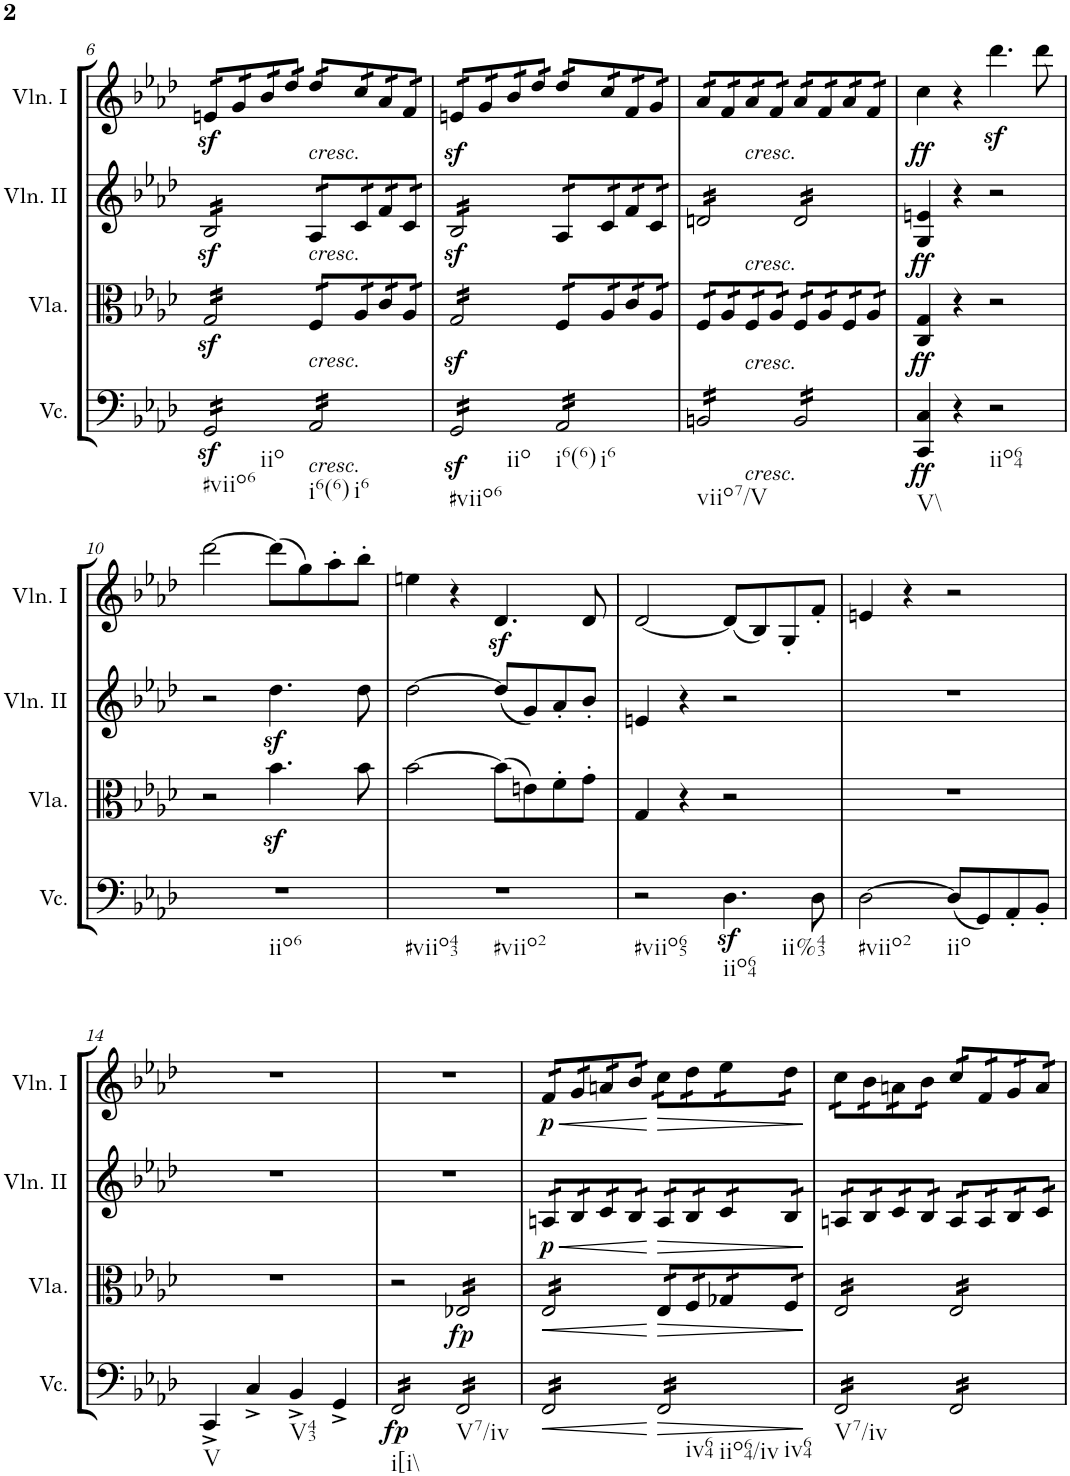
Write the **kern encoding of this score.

**kern	**dynam	**kern	**dynam	**kern	**dynam	**kern	**dynam
*part4	*part4	*part3	*part3	*part2	*part2	*part1	*part1
*staff4	*staff4	*staff3	*staff3	*staff2	*staff2	*staff1	*staff1
*I"Violoncello	*	*I"Viola	*	*I"Violino II	*	*I"Violino I	*
*I'Vc.	*	*I'Vla.	*	*I'Vln. II	*	*I'Vln. I	*
!!LO:PB:g=z
*clefF4	*	*clefC3	*	*clefG2	*	*clefG2	*
*k[b-e-a-d-]	*	*k[b-e-a-d-]	*	*k[b-e-a-d-]	*	*k[b-e-a-d-]	*
*M2/2	*	*M2/2	*	*M2/2	*	*M2/2	*
*met(c|)	*	*met(c|)	*	*met(c|)	*	*met(c|)	*
=6	=6	=6	=6	=6	=6	=6	=6
!LO:TX:b:t=#viio6	!	!	!	!	!	!	!
!LO:TX:b:t=iio	!	!	!	!	!	!	!
*tremolo	*	*	*	*	*	*	*
*	*	*tremolo	*	*	*	*	*
*	*	*	*	*tremolo	*	*	*
*	*	*	*	*	*	*tremolo	*
16GGz</LL	.	16Gz</LL	.	16B-z</LL	.	16enz</LL	.
16GGz</	.	16Gz</	.	16B-z</	.	16enz</	.
16GGz</	.	16Gz</	.	16B-z</	.	16g/	.
16GGz</	.	16Gz</	.	16B-z</	.	16g/	.
16GGz</	.	16Gz</	.	16B-z</	.	16b-/	.
16GGz</	.	16Gz</	.	16B-z</	.	16b-/	.
16GGz</	.	16Gz</	.	16B-z</	.	16dd-/	.
16GGz</JJ	.	16Gz</JJ	.	16B-z</JJ	.	16dd-/JJ	.
!	!	!	!	!	!	!LO:TX:b:i:t=cresc.	!
!	!	!	!	!LO:TX:b:i:t=cresc.	!	!	!
!	!	!LO:TX:b:i:t=cresc.	!	!	!	!	!
!LO:TX:b:i:t=cresc.	!	!	!	!	!	!	!
!LO:TX:b:t=i6(6)	!	!	!	!	!	!	!
!LO:TX:b:t=i6	!	!	!	!	!	!	!
16AA-/LL	.	16F/LL	.	16A-/LL	.	16dd-/LL	.
16AA-/	.	16F/	.	16A-/	.	16dd-/	.
16AA-/	.	16A-/	.	16c/	.	16cc/	.
16AA-/	.	16A-/	.	16c/	.	16cc/	.
16AA-/	.	16c/	.	16f/	.	16a-/	.
16AA-/	.	16c/	.	16f/	.	16a-/	.
16AA-/	.	16A-/	.	16c/	.	16f/	.
16AA-/JJ	.	16A-/JJ	.	16c/JJ	.	16f/JJ	.
=7	=7	=7	=7	=7	=7	=7	=7
!LO:TX:b:t=#viio6	!	!	!	!	!	!	!
!LO:TX:b:t=iio	!	!	!	!	!	!	!
16GGz</LL	.	16Gz</LL	.	16B-z</LL	.	16enz</LL	.
16GGz</	.	16Gz</	.	16B-z</	.	16enz</	.
16GGz</	.	16Gz</	.	16B-z</	.	16g/	.
16GGz</	.	16Gz</	.	16B-z</	.	16g/	.
16GGz</	.	16Gz</	.	16B-z</	.	16b-/	.
16GGz</	.	16Gz</	.	16B-z</	.	16b-/	.
16GGz</	.	16Gz</	.	16B-z</	.	16dd-/	.
16GGz</JJ	.	16Gz</JJ	.	16B-z</JJ	.	16dd-/JJ	.
!LO:TX:b:t=i6(6)	!	!	!	!	!	!	!
!LO:TX:b:t=i6	!	!	!	!	!	!	!
16AA-/LL	.	16F/LL	.	16A-/LL	.	16dd-/LL	.
16AA-/	.	16F/	.	16A-/	.	16dd-/	.
16AA-/	.	16A-/	.	16c/	.	16cc/	.
16AA-/	.	16A-/	.	16c/	.	16cc/	.
16AA-/	.	16c/	.	16f/	.	16f/	.
16AA-/	.	16c/	.	16f/	.	16f/	.
16AA-/	.	16A-/	.	16c/	.	16g/	.
16AA-/JJ	.	16A-/JJ	.	16c/JJ	.	16g/JJ	.
=8	=8	=8	=8	=8	=8	=8	=8
*^	*	*	*	*^	*	*	*
!LO:TX:b:t=viio7/V	!	!	!	!	!	!	!	!	!
16BBn/LL	4ryy	.	16F/LL	.	16dn/LL	4ryy	.	16a-/LL	.
16BBn/	.	.	16F/	.	16dn/	.	.	16a-/	.
16BBn/	.	.	16A-/	.	16dn/	.	.	16f/	.
16BBn/	.	.	16A-/	.	16dn/	.	.	16f/	.
!	!	!	!	!	!	!	!	!LO:TX:b:i:t=cresc.	!
!	!	!	!	!	!	!LO:TX:b:i:t=cresc.	!	!	!
!	!	!	!LO:TX:b:i:t=cresc.	!	!	!	!	!	!
!	!LO:TX:b:i:t=cresc.	!	!	!	!	!	!	!	!
16BBn/	4ryy	.	16F/	.	16dn/	4ryy	.	16a-/	.
16BBn/	.	.	16F/	.	16dn/	.	.	16a-/	.
16BBn/	.	.	16A-/	.	16dn/	.	.	16f/	.
16BBn/JJ	.	.	16A-/JJ	.	16dn/JJ	.	.	16f/JJ	.
16BB/LL	2ryy	.	16F/LL	.	16d/LL	2ryy	.	16a-/LL	.
16BB/	.	.	16F/	.	16d/	.	.	16a-/	.
16BB/	.	.	16A-/	.	16d/	.	.	16f/	.
16BB/	.	.	16A-/	.	16d/	.	.	16f/	.
16BB/	.	.	16F/	.	16d/	.	.	16a-/	.
16BB/	.	.	16F/	.	16d/	.	.	16a-/	.
16BB/	.	.	16A-/	.	16d/	.	.	16f/	.
16BB/JJ	.	.	16A-/JJ	.	16d/JJ	.	.	16f/JJ	.
*	*	*	*	*	*	*	*	*Xtremolo	*
*	*	*	*	*	*Xtremolo	*	*	*	*
*	*	*	*Xtremolo	*	*	*	*	*	*
*Xtremolo	*	*	*	*	*	*	*	*	*
*v	*v	*	*	*	*v	*v	*	*	*
=9	=9	=9	=9	=9	=9	=9	=9
!LO:TX:b:t=V\\	!	!	!	!	!	!	!
!	!LO:DY:b	!	!LO:DY:b	!	!LO:DY:b	!	!LO:DY:b
4CC/ 4C/	ff	4C/ 4G/	ff	4G/ 4en/	ff	4cc\	ff
4r	.	4r	.	4r	.	4r	.
!LO:TX:b:t=iio64	!	!	!	!	!	!	!
2r	.	2r	.	2r	.	4.ddd-z<\	.
.	.	.	.	.	.	8ddd-\	.
!!LO:LB:g=z
=10	=10	=10	=10	=10	=10	=10	=10
!LO:TX:b:t=iio6	!	!	!	!	!	!	!
1r	.	2r	.	2r	.	[2ddd-\	.
.	.	4.b-z<\	.	4.dd-z<\	.	(8ddd-\L]	.
.	.	.	.	.	.	8gg\)	.
.	.	.	.	.	.	8aa-'\	.
.	.	8b-\	.	8dd-\	.	8bb-'\J	.
=11	=11	=11	=11	=11	=11	=11	=11
!LO:TX:b:t=#viio43	!	!	!	!	!	!	!
!LO:TX:b:t=#viio2	!	!	!	!	!	!	!
1r	.	[2b-\	.	[2dd-\	.	4een\	.
.	.	.	.	.	.	4r	.
.	.	(8b-\L]	.	(8dd-/L]	.	4.d-z</	.
.	.	8en\)	.	8g/)	.	.	.
.	.	8f'\	.	8a-'/	.	.	.
.	.	8g'\J	.	8b-'/J	.	8d-/	.
=12	=12	=12	=12	=12	=12	=12	=12
!LO:TX:b:t=#viio65	!	!	!	!	!	!	!
2r	.	4G/	.	4en/	.	[2d-/	.
.	.	4r	.	4r	.	.	.
!LO:TX:b:t=iio64	!	!	!	!	!	!	!
!LO:TX:b:t=ii%43	!	!	!	!	!	!	!
4.D-z<\	.	2r	.	2r	.	(8d-/L]	.
.	.	.	.	.	.	8B-/)	.
.	.	.	.	.	.	8G'/	.
8D-\	.	.	.	.	.	8f'/J	.
=13	=13	=13	=13	=13	=13	=13	=13
!LO:TX:b:t=#viio2	!	!	!	!	!	!	!
[2D-\	.	1r	.	1r	.	4en/	.
.	.	.	.	.	.	4r	.
!LO:TX:b:t=iio	!	!	!	!	!	!	!
(8D-/L]	.	.	.	.	.	2r	.
8GG/)	.	.	.	.	.	.	.
8AA-'/	.	.	.	.	.	.	.
8BB-'/J	.	.	.	.	.	.	.
!!LO:LB:g=z
=14	=14	=14	=14	=14	=14	=14	=14
!LO:TX:b:t=V	!	!	!	!	!	!	!
4CC^/	.	1r	.	1r	.	1r	.
4C^/	.	.	.	.	.	.	.
!LO:TX:b:t=V43	!	!	!	!	!	!	!
4BB-^/	.	.	.	.	.	.	.
4GG^/	.	.	.	.	.	.	.
=15	=15	=15	=15	=15	=15	=15	=15
!LO:TX:b:t=i[i\\	!	!	!	!	!	!	!
!	!LO:DY:b	!	!	!	!	!	!
*tremolo	*	*	*	*	*	*	*
16FF/LL	fp	2r	.	1r	.	1r	.
16FF/	.	.	.	.	.	.	.
16FF/	.	.	.	.	.	.	.
16FF/	.	.	.	.	.	.	.
16FF/	.	.	.	.	.	.	.
16FF/	.	.	.	.	.	.	.
16FF/	.	.	.	.	.	.	.
16FF/JJ	.	.	.	.	.	.	.
!LO:TX:b:t=V7/iv	!	!	!	!	!	!	!
!	!	!	!LO:DY:b	!	!	!	!
*	*	*tremolo	*	*	*	*	*
16FF/LL	.	16E-X/LL	fp	.	.	.	.
16FF/	.	16E-X/	.	.	.	.	.
16FF/	.	16E-X/	.	.	.	.	.
16FF/	.	16E-X/	.	.	.	.	.
16FF/	.	16E-X/	.	.	.	.	.
16FF/	.	16E-X/	.	.	.	.	.
16FF/	.	16E-X/	.	.	.	.	.
16FF/JJ	.	16E-X/JJ	.	.	.	.	.
=16	=16	=16	=16	=16	=16	=16	=16
!	!LO:HP:b	!	!LO:HP:b	!	!LO:HP:b	!	!LO:HP:b
!	!	!	!	!	!LO:DY:n=1:b	!	!LO:DY:n=1:b
*	*	*	*	*tremolo	*	*	*
*	*	*	*	*	*	*tremolo	*
16FF/LL	<	16E-/LL	<	16An/LL	< p	16f/LL	< p
16FF/	.	16E-/	.	16An/	.	16f/	.
16FF/	.	16E-/	.	16B-/	.	16g/	.
16FF/	.	16E-/	.	16B-/	.	16g/	.
16FF/	.	16E-/	.	16c/	.	16an/	.
16FF/	.	16E-/	.	16c/	.	16an/	.
16FF/	.	16E-/	.	16B-/	.	16b-/	.
16FF/JJ	.	16E-/JJ	.	16B-/JJ	.	16b-/JJ	.
!LO:TX:b:t=iv64	!	!	!	!	!	!	!
!LO:TX:b:t=iio64/iv	!	!	!	!	!	!	!
!LO:TX:b:t=iv64	!	!	!	!	!	!	!
!	!LO:HP:n=1:b	!	!LO:HP:n=1:b	!	!LO:HP:n=1:b	!	!LO:HP:n=1:b
16FF/LL	[ >	16E-/LL	[ >	16A/LL	[ >	16cc\LL	[ >
16FF/	.	16E-/	.	16A/	.	16cc\	.
16FF/	.	16F/	.	16B-/	.	16dd-\	.
16FF/	.	16F/	.	16B-/	.	16dd-\	.
16FF/	.	16G-X/	.	16c/	.	16ee-\	.
16FF/	.	16G-X/	.	16c/	.	16ee-\	.
16FF/	.	16F/	.	16B-/	.	16dd-\	.
16FF/JJ	.	16F/JJ	.	16B-/JJ	.	16dd-\JJ	.
.	]	.	]	.	]	.	]
=17	=17	=17	=17	=17	=17	=17	=17
!LO:TX:b:t=V7/iv	!	!	!	!	!	!	!
16FF/LL	.	16E-/LL	.	16An/LL	.	16cc\LL	.
16FF/	.	16E-/	.	16An/	.	16cc\	.
16FF/	.	16E-/	.	16B-/	.	16b-\	.
16FF/	.	16E-/	.	16B-/	.	16b-\	.
16FF/	.	16E-/	.	16c/	.	16an\	.
16FF/	.	16E-/	.	16c/	.	16an\	.
16FF/	.	16E-/	.	16B-/	.	16b-\	.
16FF/JJ	.	16E-/JJ	.	16B-/JJ	.	16b-\JJ	.
16FF/LL	.	16E-/LL	.	16A/LL	.	16cc/LL	.
16FF/	.	16E-/	.	16A/	.	16cc/	.
16FF/	.	16E-/	.	16A/	.	16f/	.
16FF/	.	16E-/	.	16A/	.	16f/	.
16FF/	.	16E-/	.	16B-/	.	16g/	.
16FF/	.	16E-/	.	16B-/	.	16g/	.
16FF/	.	16E-/	.	16c/	.	16a/	.
16FF/JJ	.	16E-/JJ	.	16c/JJ	.	16a/JJ	.
*	*	*	*	*	*	*Xtremolo	*
*	*	*	*	*Xtremolo	*	*	*
*	*	*Xtremolo	*	*	*	*	*
*Xtremolo	*	*	*	*	*	*	*
=	=	=	=	=	=	=	=
*-	*-	*-	*-	*-	*-	*-	*-
